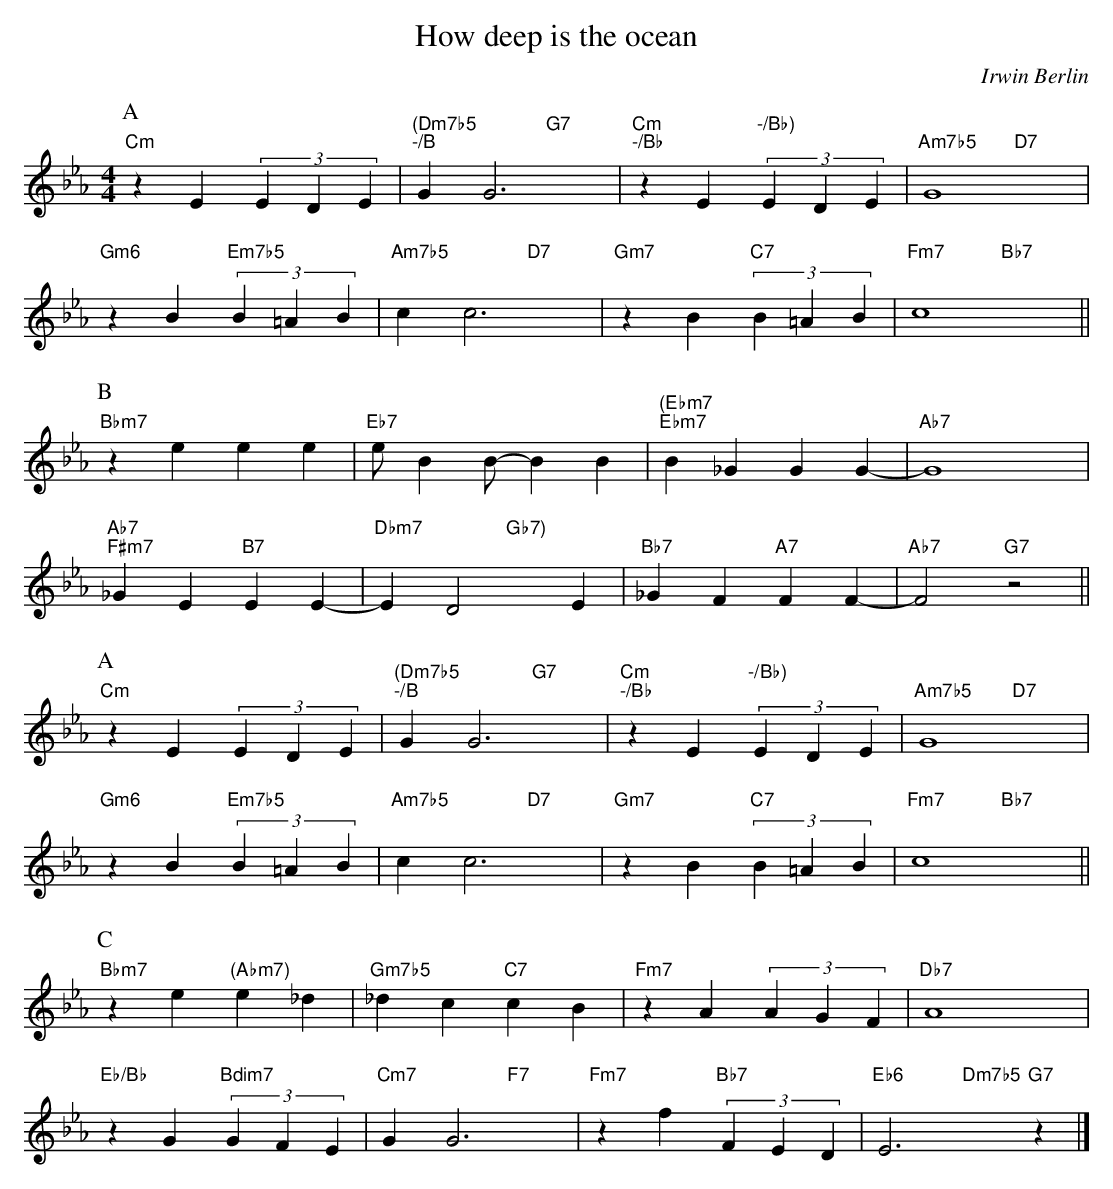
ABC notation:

X:1
T:How deep is the ocean
C:Irwin Berlin
M:4/4
L:1/4
%%staves (chords melody)
K:Eb
P:A
V:chords
"Cm"x2 x2 | "(Dm7b5""-/B"x2 "G7"" "x2 | "Cm""-/Bb"x2 "-/Bb)"" "x2 | "Am7b5"x2 "D7"x2 |
"Gm6"x2 "Em7b5"x2 | "Am7b5"x2 "D7"x2 | "Gm7"x2 "C7"x2 | "Fm7"x2 "Bb7"x2 ||
V:melody
zE (3EDE | GG3 | zE (3EDE | G4 |
zB (3B=AB | cc3 | zB (3B=AB | c4 ||
P:B
V:chords
"Bbm7"x2 x2 | "Eb7"x2 x2 | "(Ebm7""Ebm7"x2 x2 | "Ab7"x2 x2 |
"Ab7""F#m7"x2 "B7"x2 | "Dbm7"""x2 "Gb7)"""x2 | "Bb7"x2 "A7"x2 | "Ab7"x2 "G7"x2 ||
V:melody
zeee | e/BB/- BB | B_GGG- | G4 |
_GEEE- | ED2E | _GFFF- | F2z2 ||
P:A
V:chords
"Cm"x2 x2 | "(Dm7b5""-/B"x2 "G7"" "x2 | "Cm""-/Bb"x2 "-/Bb)"" "x2 | "Am7b5"x2 "D7"x2 |
"Gm6"x2 "Em7b5"x2 | "Am7b5"x2 "D7"x2 | "Gm7"x2 "C7"x2 | "Fm7"x2 "Bb7"x2 ||
V:melody
zE (3EDE | GG3 | zE (3EDE | G4 |
zB (3B=AB | cc3 | zB (3B=AB | c4 ||
P:C
V:chords
"Bbm7"x2 "(Abm7)"x2 | "Gm7b5"x2 "C7"x2 | "Fm7"x2 x2 | "Db7"x2 x2 |
"Eb/Bb"x2 "Bdim7"x2 | "Cm7"x2 "F7"x2 | "Fm7"x2 "Bb7"x2 | "Eb6"x2 "Dm7b5"x"G7"x |]
V:melody
zee_d | _dccB | zA (3AGF | A4 |
zG (3GFE | GG3 | zf (3FED | E3z |]
